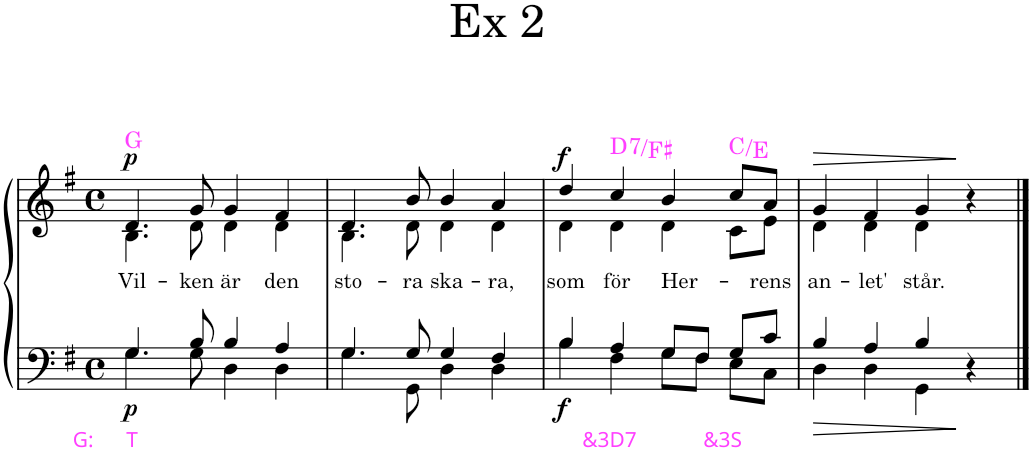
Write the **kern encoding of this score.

**kern	**text	**kern	**text	**dynam	**harte
*part1	*part1	*part1	*part1	*part1	*part1
*staff2	*staff2	*staff1	*staff1	*staff1/2	*
*I"Piano	*	*	*	*	*
*I'Pno.	*	*	*	*	*
*clefF4	*	*clefG2	*	*	*
*k[f#]	*	*k[f#]	*	*	*
*M4/4	*	*M4/4	*	*	*
*met(c)	*	*met(c)	*	*	*
=1	=1	=1	=1	=1	=1
!	!LO:LY:b:color=#FF40FF	!	!	!	!
*^	*	*	*	*	*
!	!	!LO:LY:b:color=#FF40FF	!	!LO:LY:b	!LO:DY:b=2	!
*	*	*	*^	*	*	*
!	!	!	!	!	!	!LO:DY:n=1:a	!
4.G/	4.G\	G:	4.d/	4.B\	Vil-	p p	G:maj
!	!	!	!	!	!LO:LY:b	!	!
8B/	8G\	.	8g/	8d\	-ken	.	.
!	!	!	!	!	!LO:LY:b	!	!
4B/	4D\	.	4g/	4d\	är	.	.
!	!	!	!	!	!LO:LY:b	!	!
4A/	4D\	.	4f#/	4d\	den	.	.
=2	=2	=2	=2	=2	=2	=2	=2
!	!	!	!	!	!LO:LY:b	!	!
4.G/	4.G\	.	4.d/	4.B\	sto-	.	.
!	!	!	!	!	!LO:LY:b	!	!
8G/	8GG\	.	8b/	8d\	-ra	.	.
!	!	!	!	!	!LO:LY:b	!	!
4G/	4D\	.	4b/	4d\	ska-	.	.
!	!	!	!	!	!LO:LY:b	!	!
4F#/	4D\	.	4a/	4d\	-ra,	.	.
=3	=3	=3	=3	=3	=3	=3	=3
!	!	!	!	!	!LO:LY:b	!LO:DY:b=2	!
!	!	!	!	!	!	!LO:DY:n=1:a	!
4B/	4B\	.	4dd/	4d\	som	f f	.
!	!	!LO:LY:b:color=#FF40FF	!	!	!LO:LY:b	!	!LO:H:kt=7
4A/	4F#\	&3D7	4cc/	4d\	för	.	D:7/3
!	!	!	!	!	!LO:LY:b	!	!
8G/L	8G\L	.	4b/	4d\	Her-	.	.
8F#/J	8F#\J	.	.	.	.	.	.
!	!	!LO:LY:b:color=#FF40FF	!	!	!	!	!
8G/L	8E\L	&3S	8cc/L	8c\L	.	.	C:maj/3
!	!	!	!	!	!LO:LY:b	!	!
8c/J	8C\J	.	8a/J	8e\J	-rens	.	.
=4	=4	=4	=4	=4	=4	=4	=4
!	!	!	!	!	!LO:LY:b	!LO:HP:b	!
4B/	4D\	.	4g/	4d\	an-	>	.
!	!	!	!	!	!LO:LY:b	!	!
4A/	4D\	.	4f#/	4d\	-let'	.	.
!	!	!	!	!	!LO:LY:b	!	!
4B/	4GG\	.	4g/	4d\	står.	.	.
4r	4ryy	.	4r	4ryy	.	]	.
*v	*v	*	*	*	*	*	*
*	*	*v	*v	*	*	*
==	==	==	==	==	==
*-	*-	*-	*-	*-	*-
